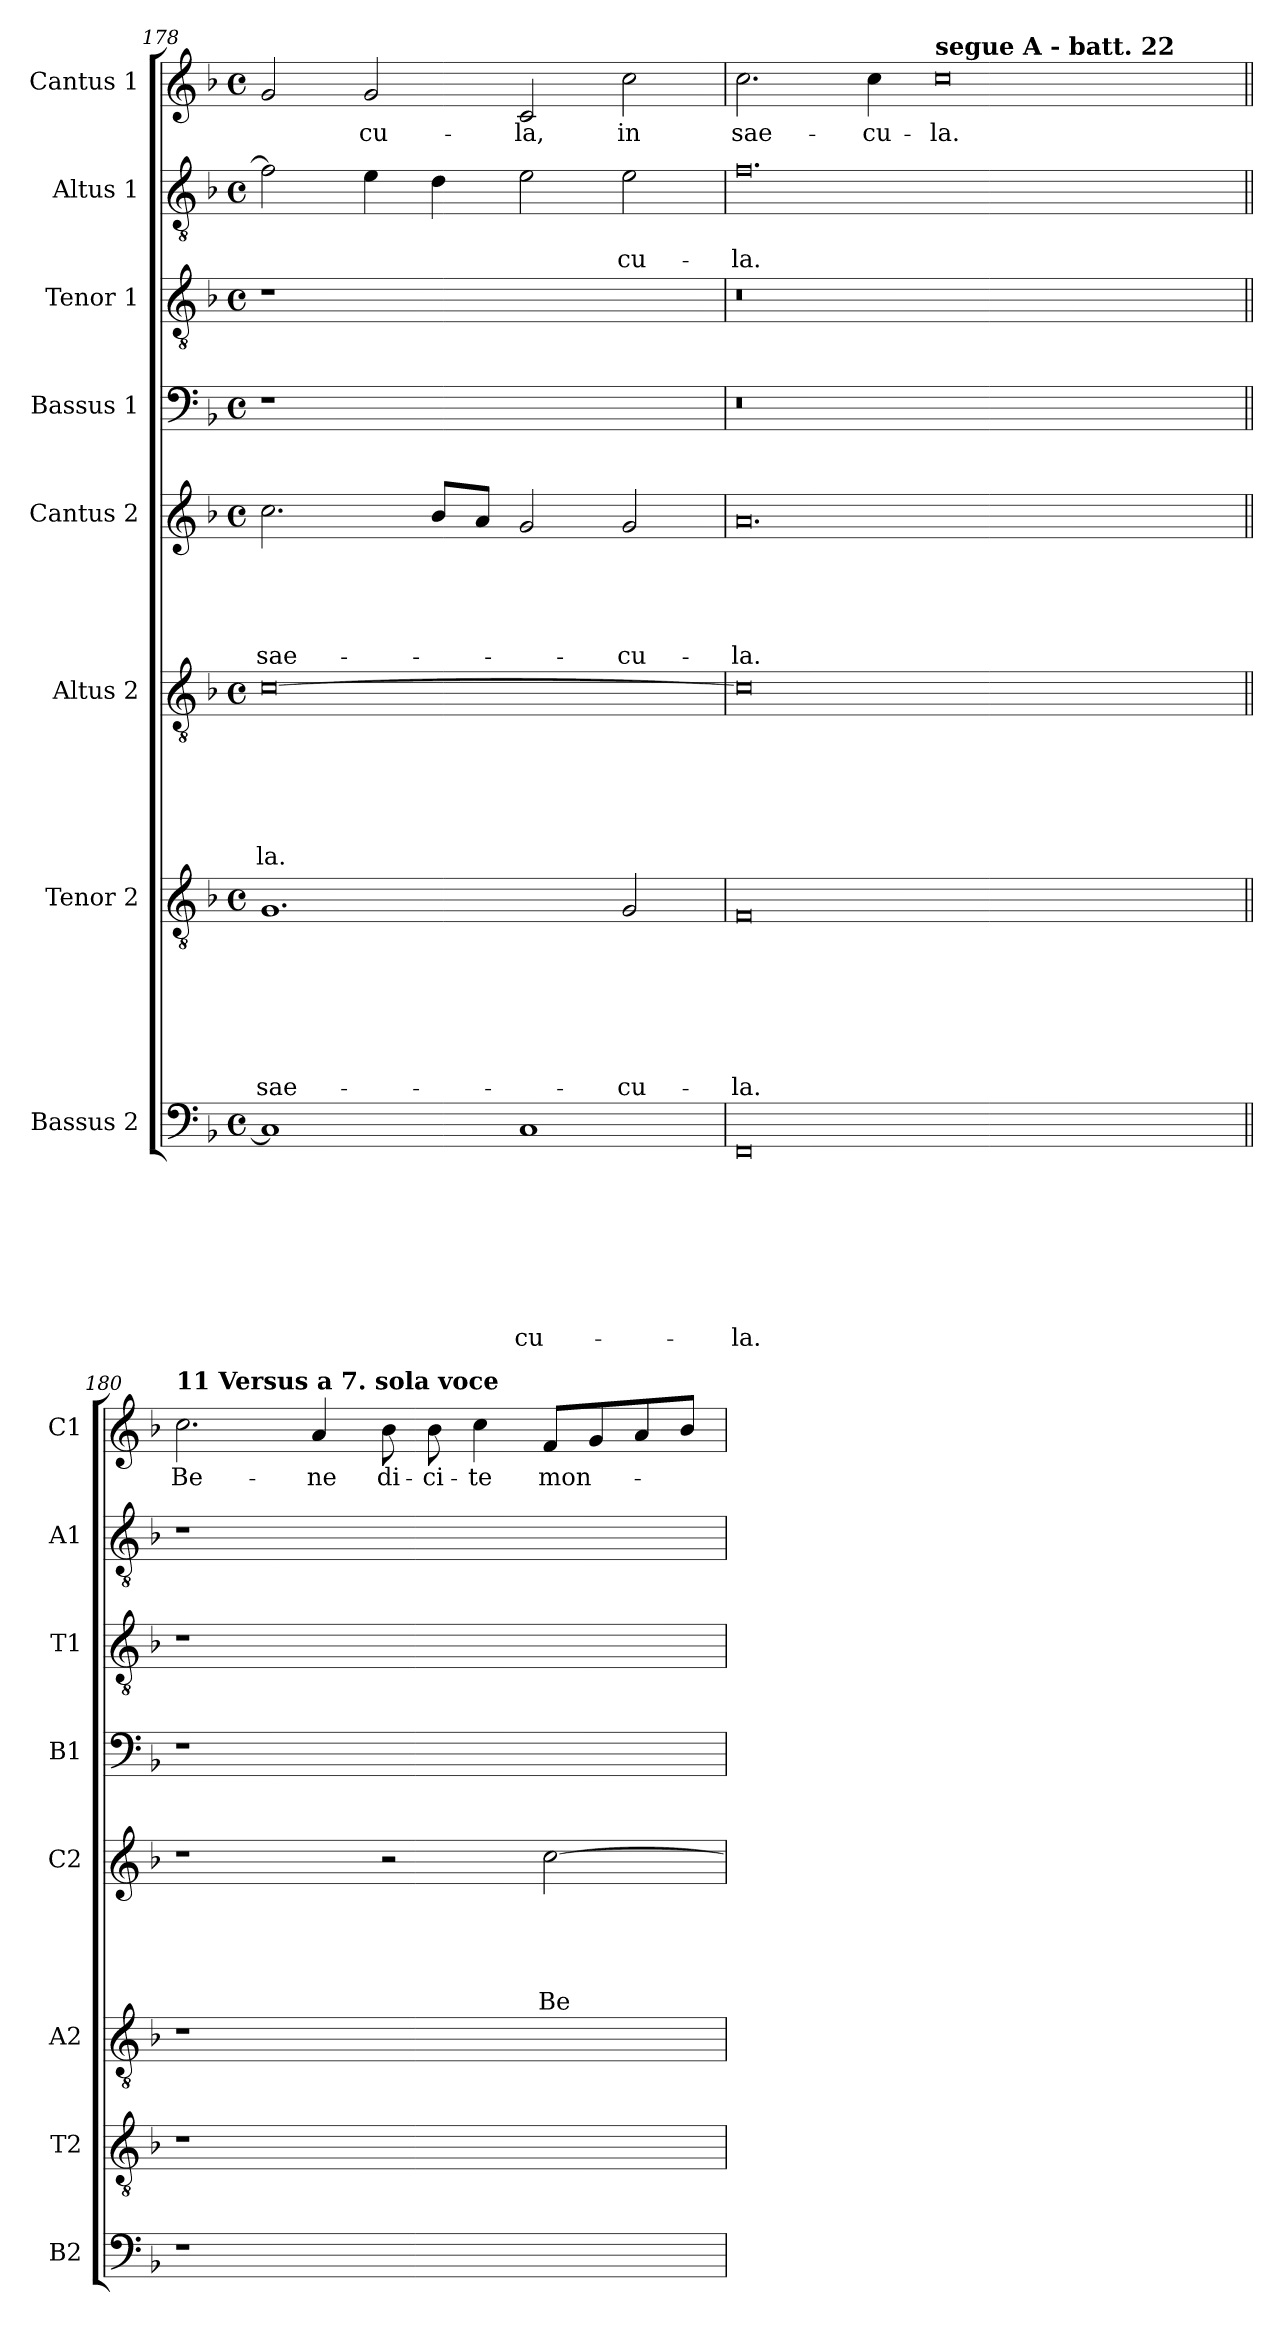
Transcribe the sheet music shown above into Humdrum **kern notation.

**kern	**text	**text	**text	**text	**text	**text	**text	**text	**kern	**text	**text	**text	**text	**text	**text	**text	**kern	**text	**text	**text	**text	**text	**text	**kern	**text	**text	**text	**text	**text	**kern	**kern	**kern	**text	**text	**kern	**text
*part8	*part8	*part8	*part8	*part8	*part8	*part8	*part8	*part8	*part7	*part7	*part7	*part7	*part7	*part7	*part7	*part7	*part6	*part6	*part6	*part6	*part6	*part6	*part6	*part5	*part5	*part5	*part5	*part5	*part5	*part4	*part3	*part2	*part2	*part2	*part1	*part1
*staff8	*staff8	*staff8	*staff8	*staff8	*staff8	*staff8	*staff8	*staff8	*staff7	*staff7	*staff7	*staff7	*staff7	*staff7	*staff7	*staff7	*staff6	*staff6	*staff6	*staff6	*staff6	*staff6	*staff6	*staff5	*staff5	*staff5	*staff5	*staff5	*staff5	*staff4	*staff3	*staff2	*staff2	*staff2	*staff1	*staff1
*I"Bassus 2	*	*	*	*	*	*	*	*	*I"Tenor 2	*	*	*	*	*	*	*	*I"Altus 2	*	*	*	*	*	*	*I"Cantus 2	*	*	*	*	*	*I"Bassus 1	*I"Tenor 1	*I"Altus 1	*	*	*I"Cantus 1	*
*I'B2	*	*	*	*	*	*	*	*	*I'T2	*	*	*	*	*	*	*	*I'A2	*	*	*	*	*	*	*I'C2	*	*	*	*	*	*I'B1	*I'T1	*I'A1	*	*	*I'C1	*
*clefF4	*	*	*	*	*	*	*	*	*clefGv2	*	*	*	*	*	*	*	*clefGv2	*	*	*	*	*	*	*clefG2	*	*	*	*	*	*clefF4	*clefGv2	*clefGv2	*	*	*clefG2	*
*k[b-]	*	*	*	*	*	*	*	*	*k[b-]	*	*	*	*	*	*	*	*k[b-]	*	*	*	*	*	*	*k[b-]	*	*	*	*	*	*k[b-]	*k[b-]	*k[b-]	*	*	*k[b-]	*
*d:	*	*	*	*	*	*	*	*	*d:	*	*	*	*	*	*	*	*d:	*	*	*	*	*	*	*d:	*	*	*	*	*	*d:	*d:	*d:	*	*	*d:	*
*M4/4	*	*	*	*	*	*	*	*	*M4/4	*	*	*	*	*	*	*	*M4/4	*	*	*	*	*	*	*M4/4	*	*	*	*	*	*M4/4	*M4/4	*M4/4	*	*	*M4/4	*
*met(c)	*	*	*	*	*	*	*	*	*met(c)	*	*	*	*	*	*	*	*met(c)	*	*	*	*	*	*	*met(c)	*	*	*	*	*	*met(c)	*met(c)	*met(c)	*	*	*met(c)	*
=178	=178	=178	=178	=178	=178	=178	=178	=178	=178	=178	=178	=178	=178	=178	=178	=178	=178	=178	=178	=178	=178	=178	=178	=178	=178	=178	=178	=178	=178	=178	=178	=178	=178	=178	=178	=178
1C]	.	.	.	.	.	.	.	.	1.G	.	.	.	.	.	.	sae-	[0c	.	.	.	.	.	-la.	2.cc\	.	.	.	.	sae-	1r	1r	2f\]	.	.	2g/	.
.	.	.	.	.	.	.	.	.	.	.	.	.	.	.	.	.	.	.	.	.	.	.	.	.	.	.	.	.	.	.	.	4e\	.	.	2g/	-cu-
.	.	.	.	.	.	.	.	.	.	.	.	.	.	.	.	.	.	.	.	.	.	.	.	8b-/L	.	.	.	.	.	.	.	4d\	.	.	.	.
.	.	.	.	.	.	.	.	.	.	.	.	.	.	.	.	.	.	.	.	.	.	.	.	8a/J	.	.	.	.	.	.	.	.	.	.	.	.
1C	.	.	.	.	.	.	.	-cu-	.	.	.	.	.	.	.	.	.	.	.	.	.	.	.	2g/	.	.	.	.	.	1ryy	1ryy	2e\	.	.	2c/	-la,
.	.	.	.	.	.	.	.	.	2G/	.	.	.	.	.	.	-cu-	.	.	.	.	.	.	.	2g/	.	.	.	.	-cu-	.	.	2e\	.	-cu-	2cc\	in
=179	=179	=179	=179	=179	=179	=179	=179	=179	=179	=179	=179	=179	=179	=179	=179	=179	=179	=179	=179	=179	=179	=179	=179	=179	=179	=179	=179	=179	=179	=179	=179	=179	=179	=179	=179	=179
0FF	.	.	.	.	.	.	.	-la.	0F	.	.	.	.	.	.	-la.	0c]	.	.	.	.	.	.	0.a	.	.	.	.	-la.	0.r	0.r	0.f	.	-la.	2.cc\	sae-
.	.	.	.	.	.	.	.	.	.	.	.	.	.	.	.	.	.	.	.	.	.	.	.	.	.	.	.	.	.	.	.	.	.	.	4cc\	-cu-
!	!	!	!	!	!	!	!	!	!	!	!	!	!	!	!	!	!	!	!	!	!	!	!	!	!	!	!	!	!	!	!	!	!	!	!LO:TX:a:B:t=segue A - batt. 22	!
.	.	.	.	.	.	.	.	.	.	.	.	.	.	.	.	.	.	.	.	.	.	.	.	.	.	.	.	.	.	.	.	.	.	.	0cc	-la.
1ryy	.	.	.	.	.	.	.	.	1ryy	.	.	.	.	.	.	.	1ryy	.	.	.	.	.	.	.	.	.	.	.	.	.	.	.	.	.	.	.
!!LO:LB:g=z
=180||	=180||	=180||	=180||	=180||	=180||	=180||	=180||	=180||	=180||	=180||	=180||	=180||	=180||	=180||	=180||	=180||	=180||	=180||	=180||	=180||	=180||	=180||	=180||	=180||	=180||	=180||	=180||	=180||	=180||	=180||	=180||	=180||	=180||	=180||	=180||	=180||
!	!	!	!	!	!	!	!	!	!	!	!	!	!	!	!	!	!	!	!	!	!	!	!	!	!	!	!	!	!	!	!	!	!	!	!LO:TX:a:B:t=11 Versus a 7. sola voce	!
1r	.	.	.	.	.	.	.	.	1r	.	.	.	.	.	.	.	1r	.	.	.	.	.	.	1r	.	.	.	.	.	1r	1r	1r	.	.	2.cc\	Be-
.	.	.	.	.	.	.	.	.	.	.	.	.	.	.	.	.	.	.	.	.	.	.	.	.	.	.	.	.	.	.	.	.	.	.	4a/	-ne
1ryy	.	.	.	.	.	.	.	.	1ryy	.	.	.	.	.	.	.	1ryy	.	.	.	.	.	.	2r	.	.	.	.	.	1ryy	1ryy	1ryy	.	.	8b-\	di-
.	.	.	.	.	.	.	.	.	.	.	.	.	.	.	.	.	.	.	.	.	.	.	.	.	.	.	.	.	.	.	.	.	.	.	8b-\	-ci-
.	.	.	.	.	.	.	.	.	.	.	.	.	.	.	.	.	.	.	.	.	.	.	.	.	.	.	.	.	.	.	.	.	.	.	4cc\	-te
.	.	.	.	.	.	.	.	.	.	.	.	.	.	.	.	.	.	.	.	.	.	.	.	[2cc\	.	.	.	.	Be-	.	.	.	.	.	8f/L	mon-
.	.	.	.	.	.	.	.	.	.	.	.	.	.	.	.	.	.	.	.	.	.	.	.	.	.	.	.	.	.	.	.	.	.	.	8g/	.
.	.	.	.	.	.	.	.	.	.	.	.	.	.	.	.	.	.	.	.	.	.	.	.	.	.	.	.	.	.	.	.	.	.	.	8a/	.
.	.	.	.	.	.	.	.	.	.	.	.	.	.	.	.	.	.	.	.	.	.	.	.	.	.	.	.	.	.	.	.	.	.	.	8b-/J	.
=	=	=	=	=	=	=	=	=	=	=	=	=	=	=	=	=	=	=	=	=	=	=	=	=	=	=	=	=	=	=	=	=	=	=	=	=
*-	*-	*-	*-	*-	*-	*-	*-	*-	*-	*-	*-	*-	*-	*-	*-	*-	*-	*-	*-	*-	*-	*-	*-	*-	*-	*-	*-	*-	*-	*-	*-	*-	*-	*-	*-	*-
